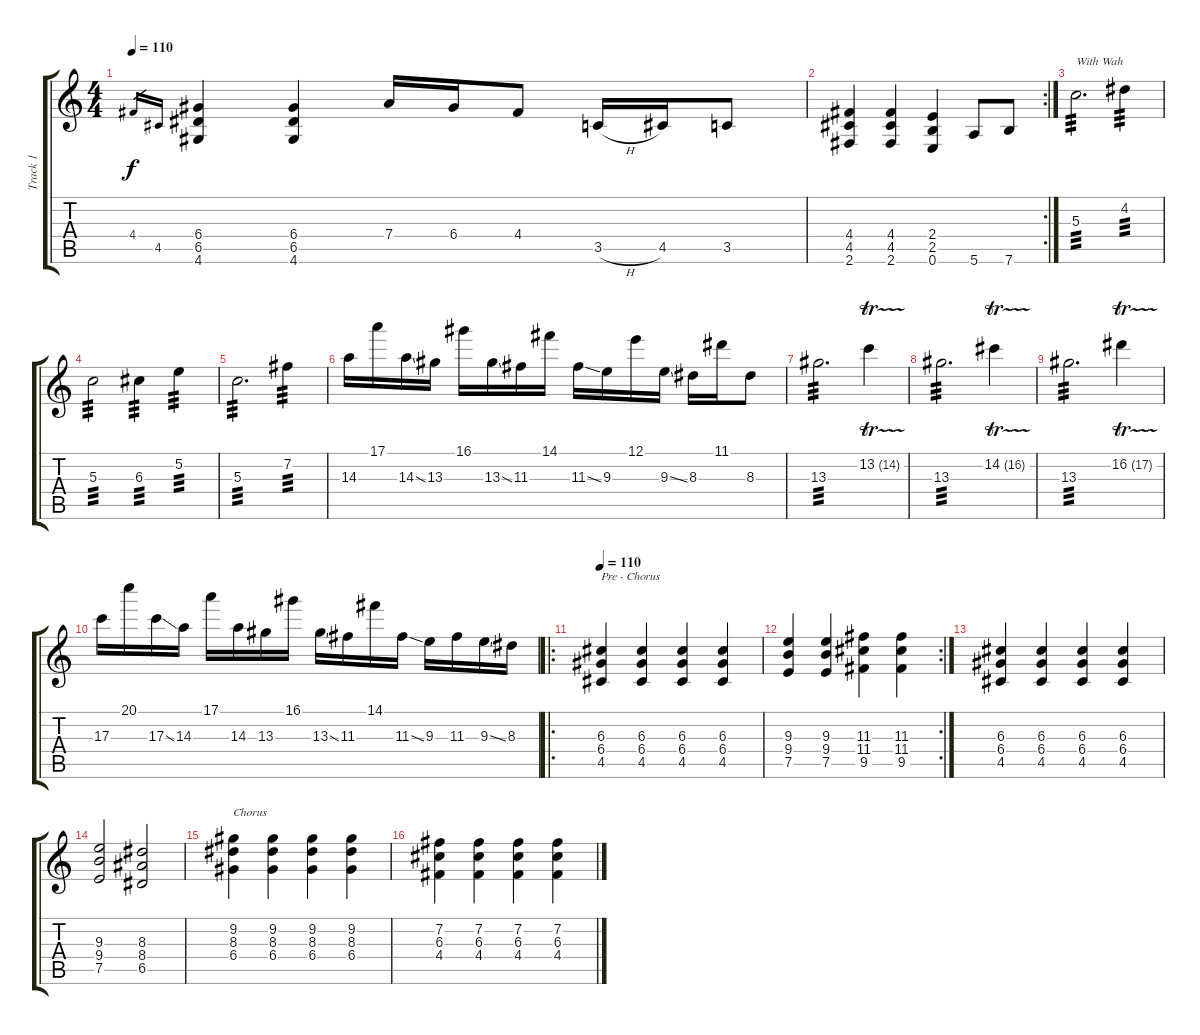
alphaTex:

\track ("Track 1" "Track 1") {instrument distortionguitar}
\staff {score tabs}
\tuning (E4 B3 G3 D3 A2 E2) {hide}
\ts (4 4)
\tempo 110
\clef g2
\ks c
4.4.16{gr dy f} 4.5.16{gr} (6.4 6.5 4.6).4 (6.4 6.5 4.6).4 7.4.16 6.4.16 4.4.8 3.5{h}.16 4.5.16 3.5.8 |
\rc 2
(4.4 4.5 2.6).4 (4.4 4.5 2.6).4 (2.4 2.5 0.6).4 5.6.8 7.6.8 |
5.3.2{d txt "With Wah" tp 3} 4.2.4{tp 3} |
5.3.2{tp 3} 6.3.4{tp 3} 5.2.4{tp 3} |
5.3.2{d tp 3} 7.2.4{tp 3} |
14.3.16 17.1.16 14.3{ss}.16 13.3.16 16.1.16 13.3{ss}.16 11.3.16 14.1.16 11.3{ss}.16 9.3.16 12.1.16 9.3{ss}.16 8.3.16 11.1.16 8.3.8 |
13.3.2{d tp 3} 13.2{tr (14 64)}.4 |
13.3.2{d tp 3} 14.2{tr (16 64)}.4 |
13.3.2{d tp 3} 16.2{tr (17 64)}.4 |
17.3.16 20.1.16 17.3{ss}.16 14.3.16 17.1.16 14.3.16 13.3.16 16.1.16 13.3{ss}.16 11.3.16 14.1.16 11.3{ss}.16 9.3.16 11.3.16 9.3{ss}.16 8.3.16 |
\ro
\tempo 110
(6.3 6.4 4.5).4{txt "Pre - Chorus"} (6.3 6.4 4.5).4 (6.3 6.4 4.5).4 (6.3 6.4 4.5).4 |
\rc 2
(9.3 9.4 7.5).4 (9.3 9.4 7.5).4 (11.3 11.4 9.5).4 (11.3 11.4 9.5).4 |
(6.3 6.4 4.5).4 (6.3 6.4 4.5).4 (6.3 6.4 4.5).4 (6.3 6.4 4.5).4 |
(9.3 9.4 7.5).2 (8.3 8.4 6.5).2 |
(9.2 8.3 6.4).4{txt "Chorus"} (9.2 8.3 6.4).4 (9.2 8.3 6.4).4 (9.2 8.3 6.4).4 |
(7.2 6.3 4.4).4 (7.2 6.3 4.4).4 (7.2 6.3 4.4).4 (7.2 6.3 4.4).4
